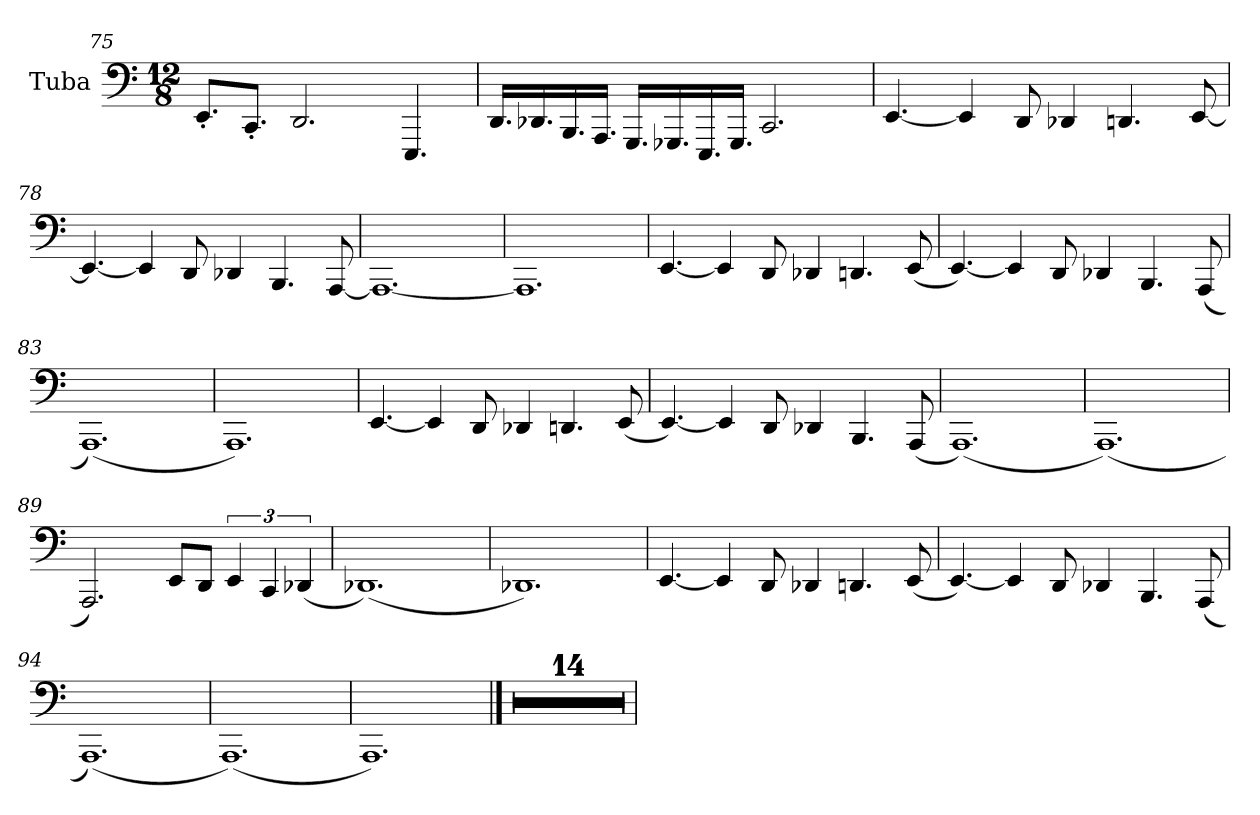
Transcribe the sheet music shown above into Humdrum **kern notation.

**kern
*part1
*staff1
*I"Tuba
*I'Tba.
*clefF4
*k[]
*M12/8
=75
8.EE'/L
8.CC'/J
2.DD/
4.EEE/
!!LO:PB:g=z
=76
16.DD/LL
16.DD-X/
16.BBB/
16.AAA/JJ
16.GGG/LL
16.GGG-X/
16.EEE/
16.GGG-/JJ
2.CC/
=77
[4.EE/
4EE/]
8DD/
4DD-X/
4.DDn/
[8EE/
=78
4.EE/_
4EE/]
8DD/
4DD-X/
4.BBB/
[8AAA/
=79
1.AAA_
=80
1.AAA]
!!LO:LB:g=z
=81
[4.EE/
4EE/]
8DD/
4DD-X/
4.DDn/
(8EE/
=82
[4.EE/)
4EE/]
8DD/
4DD-X/
4.BBB/
(8AAA/
=83
(1.AAA)
=84
1.AAA)
=85
[4.EE/
4EE/]
8DD/
4DD-X/
4.DDn/
(8EE/
!!LO:LB:g=z
=86
[4.EE/)
4EE/]
8DD/
4DD-X/
4.BBB/
(8AAA/
=87
(1.AAA)
=88
(1.AAA)
=89
2.AAA/)
8EE/L
8DD/J
6EE/
6CC/
(6DD-X/
=90
(1.DD-X)
=91
1.DD-X)
=92
[4.EE/
4EE/]
8DD/
4DD-X/
4.DDn/
(8EE/
!!LO:LB:g=z
=93
[4.EE/)
4EE/]
8DD/
4DD-X/
4.BBB/
(8AAA/
=94
(1.AAA)
=95
(1.AAA)
=96
1.AAA)
==97
1.r
=98
1.r
=99
1.r
=100
1.r
=101
1.r
=102
1.r
=103
1.r
=104
1.r
=105
1.r
=106
1.r
!!LO:LB:g=z
=107
1.r
=108
1.r
=109
1.r
=110
1.r
=
*-
